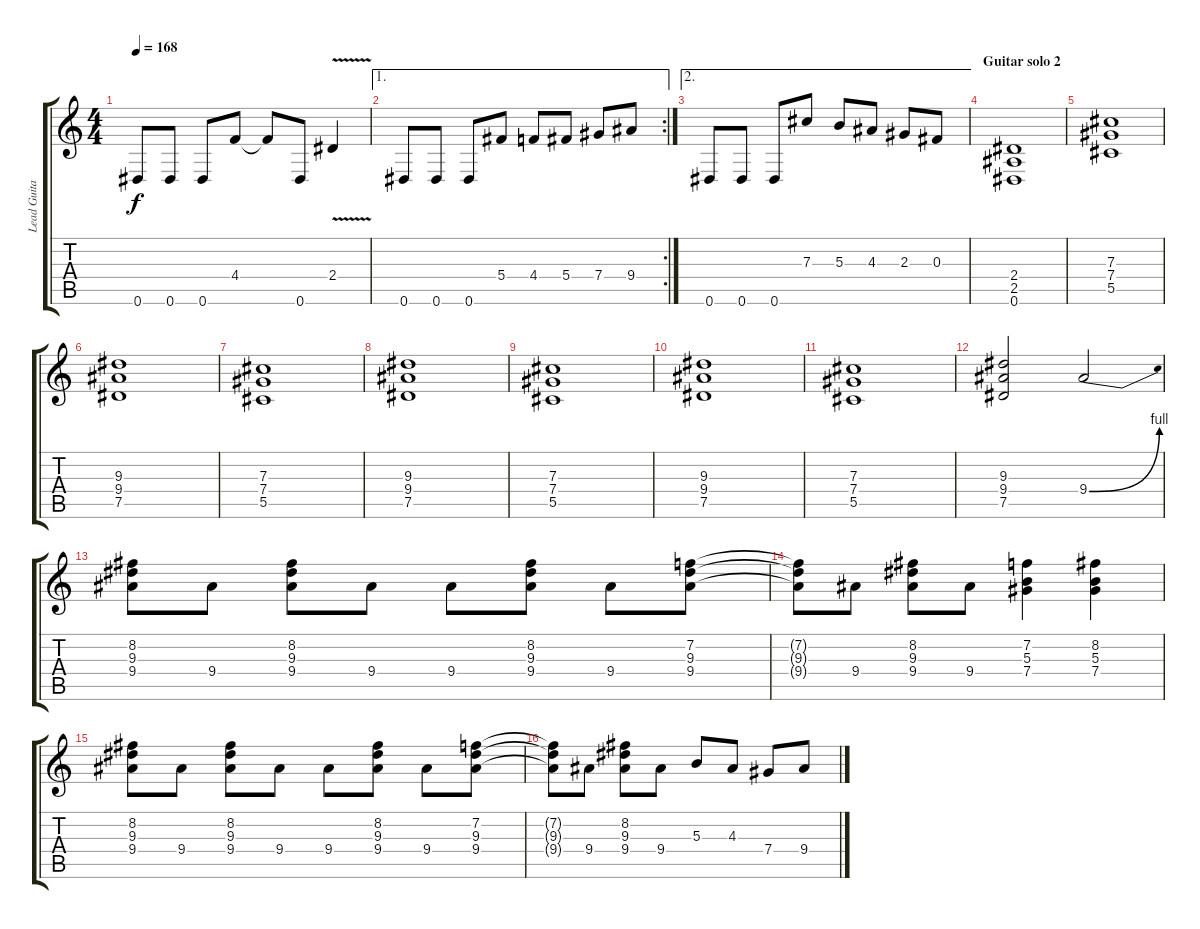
\track ("Lead Guitar" "Lead Guita") {instrument overdrivenguitar}
\staff {score tabs}
\tuning (Eb4 Bb3 Gb3 Db3 Ab2 Eb2) {hide}
\ts (4 4)
\tempo 168
\clef g2
\ks c
0.6.8{dy f} 0.6.8 0.6.8 4.4.8 4.4{t}.8 0.6.8 2.4{v}.4 |
\ae 1
\rc 2
0.6.8 0.6.8 0.6.8 5.4.8 4.4.8 5.4.8 7.4.8 9.4.8 |
\ae 2
0.6.8 0.6.8 0.6.8 7.3.8 5.3.8 4.3.8 2.3.8 0.3.8 |
\section ("" "Guitar solo 2")
(2.4 2.5 0.6).1 |
(7.3 7.4 5.5).1 |
(9.3 9.4 7.5).1 |
(7.3 7.4 5.5).1 |
(9.3 9.4 7.5).1 |
(7.3 7.4 5.5).1 |
(9.3 9.4 7.5).1 |
(7.3 7.4 5.5).1 |
(9.3 9.4 7.5).2 9.4{be (bend 0 0 60 4)}.2 |
(8.2 9.3 9.4).8 9.4.8 (8.2 9.3 9.4).8 9.4.8 9.4.8 (8.2 9.3 9.4).8 9.4.8 (7.2 9.3 9.4).8 |
(7.2{t} 9.3{t} 9.4{t}).8 9.4.8 (8.2 9.3 9.4).8 9.4.8 (7.2 5.3 7.4).4 (8.2 5.3 7.4).4 |
(8.2 9.3 9.4).8 9.4.8 (8.2 9.3 9.4).8 9.4.8 9.4.8 (8.2 9.3 9.4).8 9.4.8 (7.2 9.3 9.4).8 |
(7.2{t} 9.3{t} 9.4{t}).8 9.4.8 (8.2 9.3 9.4).8 9.4.8 5.3.8 4.3.8 7.4.8 9.4.8
